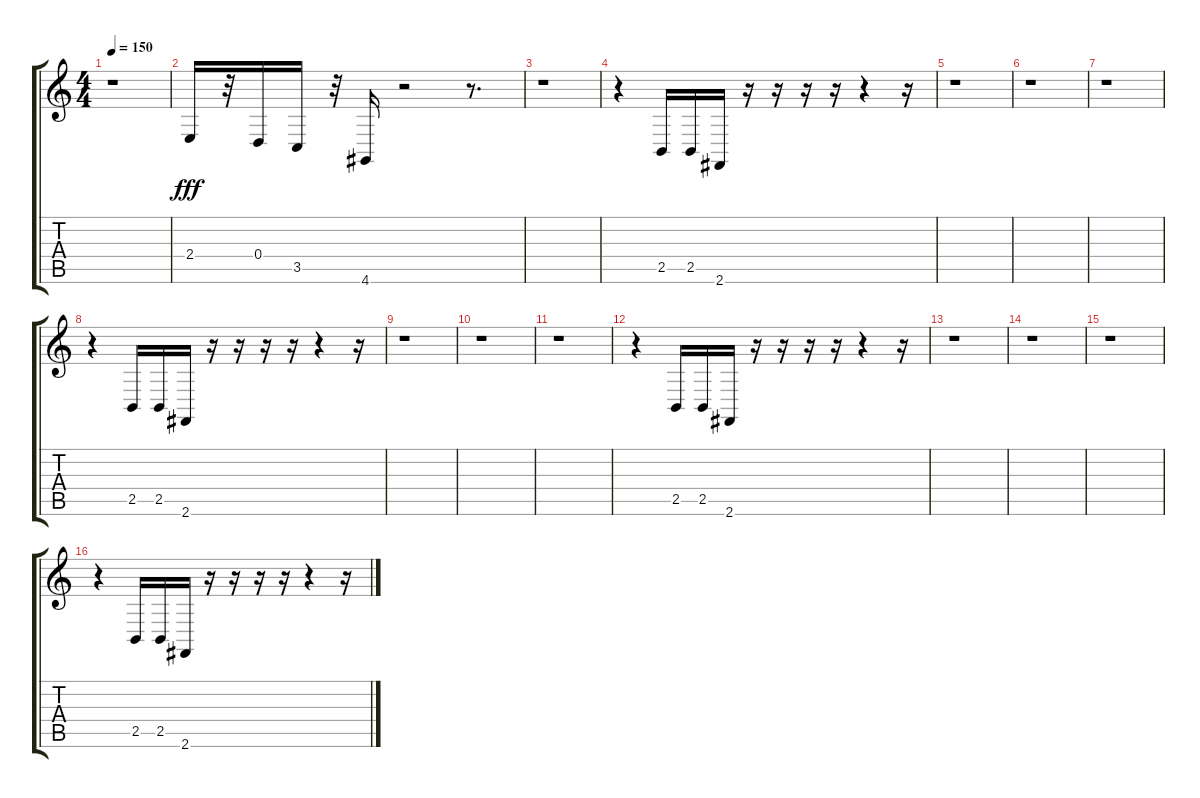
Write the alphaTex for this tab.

\track "" {instrument timpani}
\staff {score tabs}
\tuning (E4 B3 G3 D3 A2 E2) {hide}
\ts (4 4)
\tempo 150
\clef g2
\ks c
r.1{dy fff} |
2.4.16 r.32 0.4.16 3.5.16 r.32 4.6.16 r.2 r.8{d} |
r.1 |
r.4 2.5.16 2.5.16 2.6.16 r.16 r.16 r.16 r.16 r.4 r.16 |
r.1 |
r.1 |
r.1 |
r.4 2.5.16 2.5.16 2.6.16 r.16 r.16 r.16 r.16 r.4 r.16 |
r.1 |
r.1 |
r.1 |
r.4 2.5.16 2.5.16 2.6.16 r.16 r.16 r.16 r.16 r.4 r.16 |
r.1 |
r.1 |
r.1 |
r.4 2.5.16 2.5.16 2.6.16 r.16 r.16 r.16 r.16 r.4 r.16
